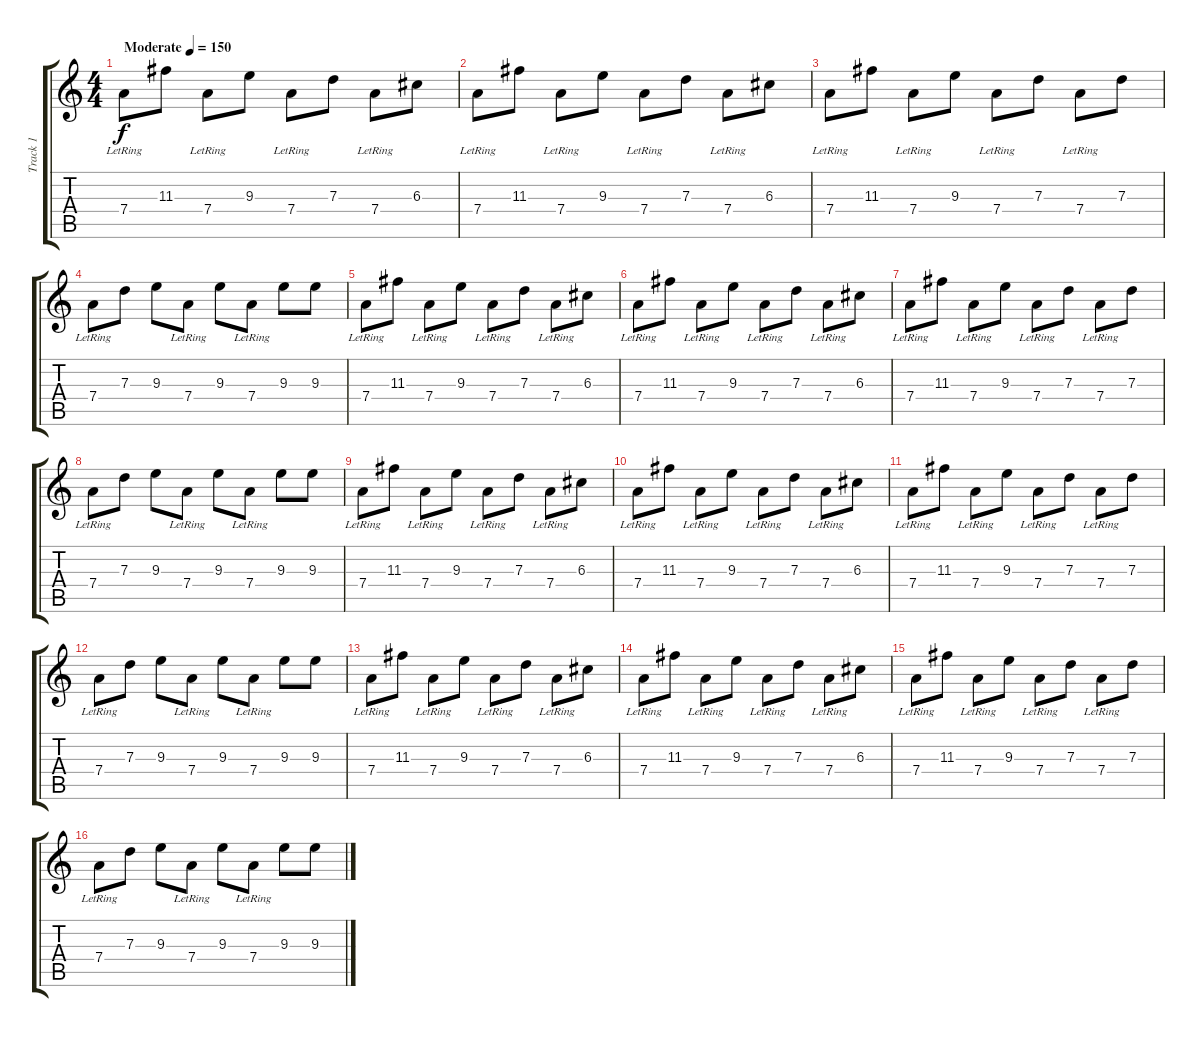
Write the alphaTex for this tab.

\track ("Track 1" "Track 1") {instrument overdrivenguitar}
\staff {score tabs}
\tuning (E4 B3 G3 D3 A2 E2) {hide}
\ts (4 4)
\tempo (150 "Moderate")
\clef g2
\ks c
7.4{lr}.8{dy f instrument overdrivenguitar} 11.3.8 7.4{lr}.8 9.3.8 7.4{lr}.8 7.3.8 7.4{lr}.8 6.3.8 |
7.4{lr}.8 11.3.8 7.4{lr}.8 9.3.8 7.4{lr}.8 7.3.8 7.4{lr}.8 6.3.8 |
7.4{lr}.8 11.3.8 7.4{lr}.8 9.3.8 7.4{lr}.8 7.3.8 7.4{lr}.8 7.3.8 |
7.4{lr}.8 7.3.8 9.3.8 7.4{lr}.8 9.3.8 7.4{lr}.8 9.3.8 9.3.8 |
7.4{lr}.8 11.3.8 7.4{lr}.8 9.3.8 7.4{lr}.8 7.3.8 7.4{lr}.8 6.3.8 |
7.4{lr}.8 11.3.8 7.4{lr}.8 9.3.8 7.4{lr}.8 7.3.8 7.4{lr}.8 6.3.8 |
7.4{lr}.8 11.3.8 7.4{lr}.8 9.3.8 7.4{lr}.8 7.3.8 7.4{lr}.8 7.3.8 |
7.4{lr}.8 7.3.8 9.3.8 7.4{lr}.8 9.3.8 7.4{lr}.8 9.3.8 9.3.8 |
7.4{lr}.8 11.3.8 7.4{lr}.8 9.3.8 7.4{lr}.8 7.3.8 7.4{lr}.8 6.3.8 |
7.4{lr}.8 11.3.8 7.4{lr}.8 9.3.8 7.4{lr}.8 7.3.8 7.4{lr}.8 6.3.8 |
7.4{lr}.8 11.3.8 7.4{lr}.8 9.3.8 7.4{lr}.8 7.3.8 7.4{lr}.8 7.3.8 |
7.4{lr}.8 7.3.8 9.3.8 7.4{lr}.8 9.3.8 7.4{lr}.8 9.3.8 9.3.8 |
7.4{lr}.8 11.3.8 7.4{lr}.8 9.3.8 7.4{lr}.8 7.3.8 7.4{lr}.8 6.3.8 |
7.4{lr}.8 11.3.8 7.4{lr}.8 9.3.8 7.4{lr}.8 7.3.8 7.4{lr}.8 6.3.8 |
7.4{lr}.8 11.3.8 7.4{lr}.8 9.3.8 7.4{lr}.8 7.3.8 7.4{lr}.8 7.3.8 |
7.4{lr}.8 7.3.8 9.3.8 7.4{lr}.8 9.3.8 7.4{lr}.8 9.3.8 9.3.8
